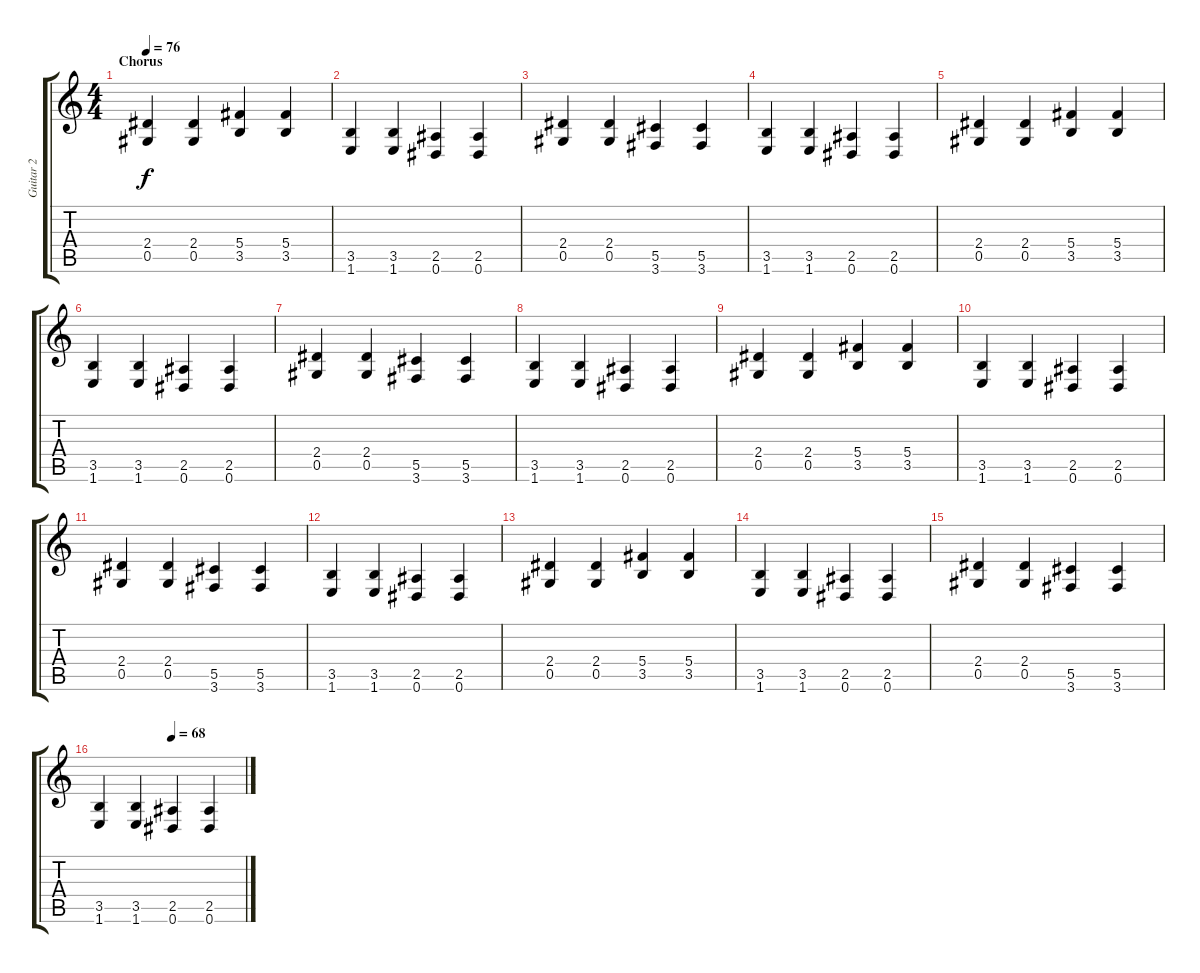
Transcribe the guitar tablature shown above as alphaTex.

\track ("Guitar 2" "Guitar 2") {instrument distortionguitar}
\staff {score tabs}
\tuning (Eb4 Bb3 Gb3 Db3 Ab2 Eb2) {hide}
\ts (4 4)
\section ("" "Chorus")
\tempo 76
\clef g2
\ks c
(2.4 0.5).4{dy f volume 5} (2.4 0.5).4 (5.4 3.5).4 (5.4 3.5).4 |
(3.5 1.6).4 (3.5 1.6).4 (2.5 0.6).4 (2.5 0.6).4 |
(2.4 0.5).4 (2.4 0.5).4 (5.5 3.6).4 (5.5 3.6).4 |
(3.5 1.6).4 (3.5 1.6).4 (2.5 0.6).4 (2.5 0.6).4 |
(2.4 0.5).4 (2.4 0.5).4 (5.4 3.5).4 (5.4 3.5).4 |
(3.5 1.6).4 (3.5 1.6).4 (2.5 0.6).4 (2.5 0.6).4 |
(2.4 0.5).4 (2.4 0.5).4 (5.5 3.6).4 (5.5 3.6).4 |
(3.5 1.6).4 (3.5 1.6).4 (2.5 0.6).4 (2.5 0.6).4 |
(2.4 0.5).4 (2.4 0.5).4 (5.4 3.5).4 (5.4 3.5).4 |
(3.5 1.6).4 (3.5 1.6).4 (2.5 0.6).4 (2.5 0.6).4 |
(2.4 0.5).4 (2.4 0.5).4 (5.5 3.6).4 (5.5 3.6).4 |
(3.5 1.6).4 (3.5 1.6).4 (2.5 0.6).4 (2.5 0.6).4 |
(2.4 0.5).4 (2.4 0.5).4 (5.4 3.5).4 (5.4 3.5).4 |
(3.5 1.6).4 (3.5 1.6).4 (2.5 0.6).4 (2.5 0.6).4 |
(2.4 0.5).4 (2.4 0.5).4 (5.5 3.6).4 (5.5 3.6).4 |
\tempo (68 0.5)
(3.5 1.6).4 (3.5 1.6).4 (2.5 0.6).4 (2.5 0.6).4
